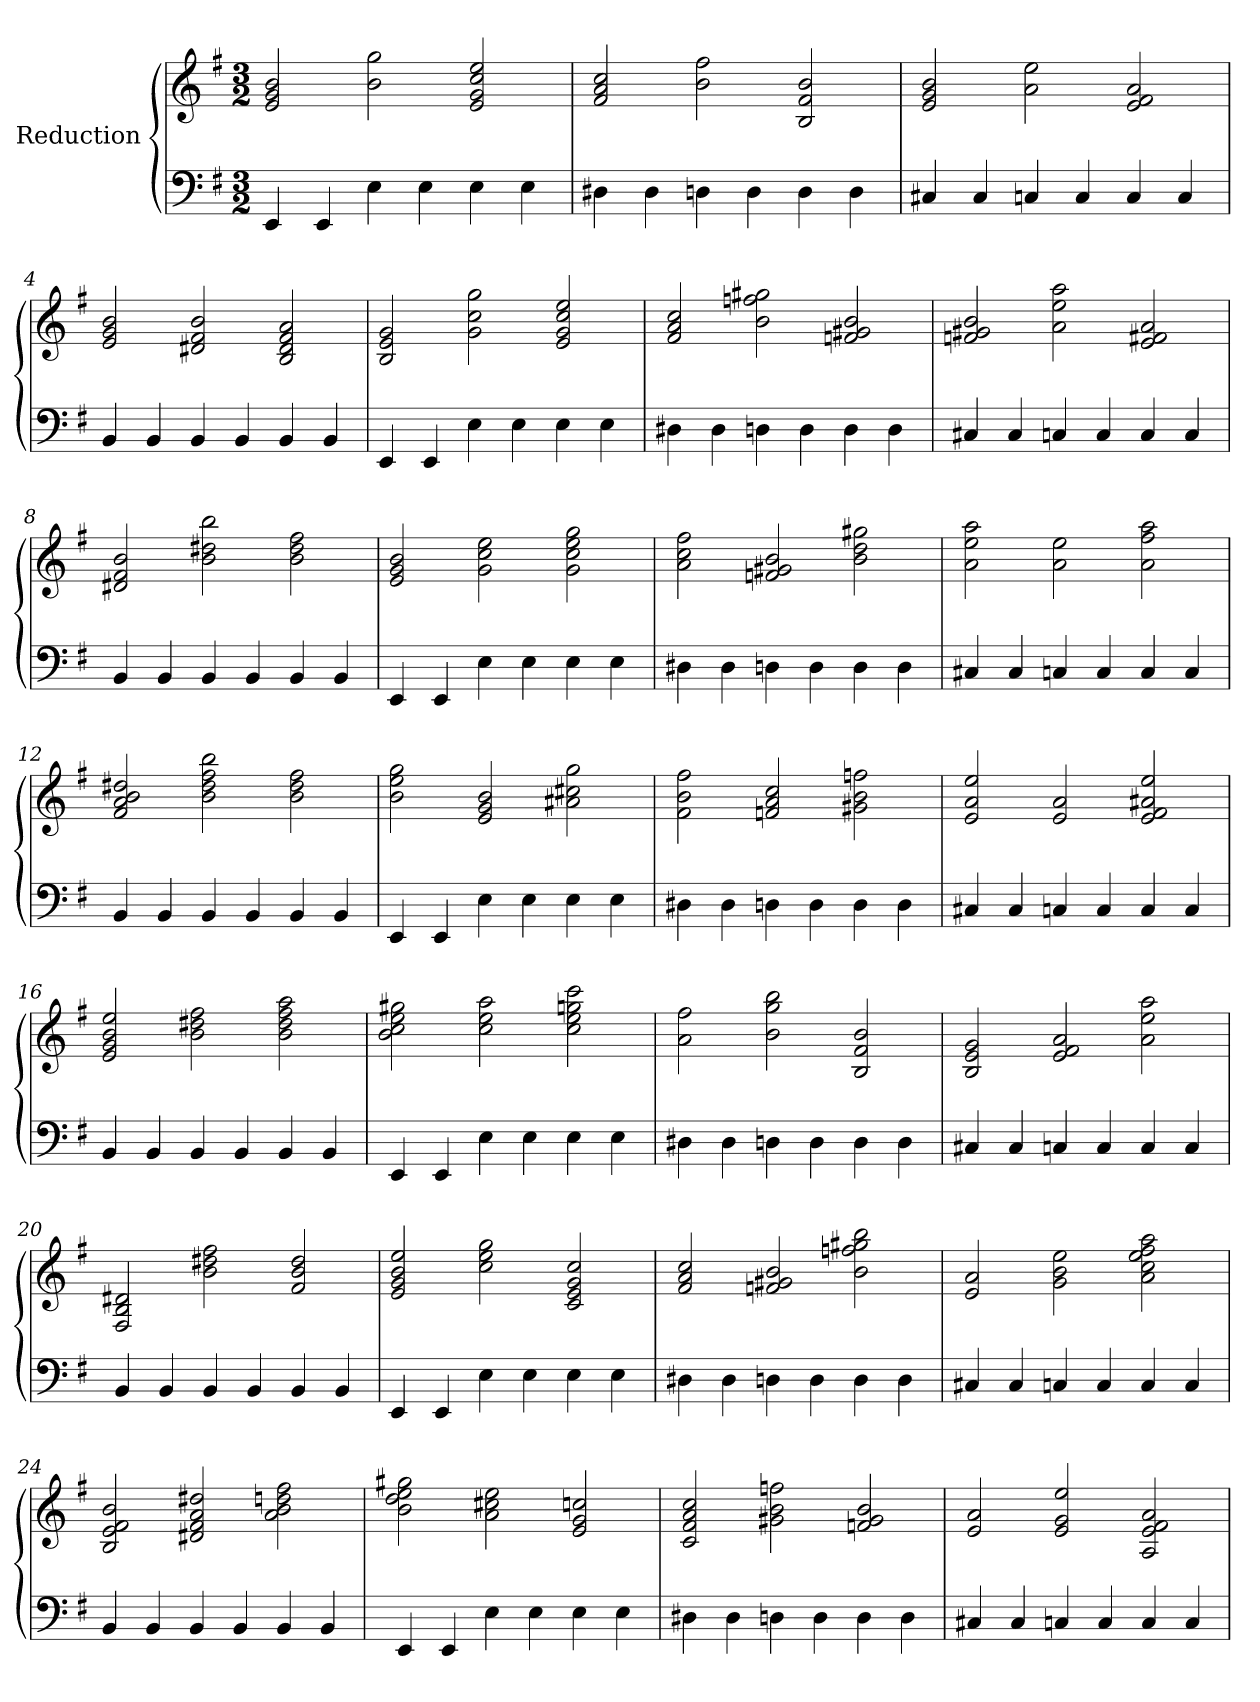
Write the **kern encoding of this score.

**kern	**kern
*part1	*part1
*staff2	*staff1
*I"Reduction	*
*clefF4	*clefG2
*k[f#]	*k[f#]
*M3/2	*M3/2
=1	=1
4EE/	2e/ 2g/ 2b/
4EE/	.
4E\	2b\ 2gg\
4E\	.
4E\	2e/ 2g/ 2cc/ 2ee/
4E\	.
=2	=2
4D#X\	2f#/ 2a/ 2cc/
4D#\	.
4Dn\	2b\ 2ff#\
4D\	.
4D\	2B/ 2f#/ 2b/
4D\	.
=3	=3
4C#X/	2e/ 2g/ 2b/
4C#/	.
4Cn/	2a\ 2ee\
4C/	.
4C/	2e/ 2f#/ 2a/
4C/	.
=4	=4
4BB/	2e/ 2g/ 2b/
4BB/	.
4BB/	2d#X/ 2f#/ 2b/
4BB/	.
4BB/	2B/ 2d#/ 2f#/ 2a/
4BB/	.
!!LO:LB:g=z
=5	=5
4EE/	2B/ 2e/ 2g/
4EE/	.
4E\	2g\ 2cc\ 2gg\
4E\	.
4E\	2e/ 2g/ 2cc/ 2ee/
4E\	.
=6	=6
4D#X\	2f#/ 2a/ 2cc/
4D#\	.
4Dn\	2b\ 2ffn\ 2gg#X\
4D\	.
4D\	2fn/ 2g#X/ 2b/
4D\	.
=7	=7
4C#X/	2fn/ 2g#X/ 2b/
4C#/	.
4Cn/	2a\ 2ee\ 2aa\
4C/	.
4C/	2e/ 2f#X/ 2a/
4C/	.
=8	=8
4BB/	2d#X/ 2f#/ 2b/
4BB/	.
4BB/	2b\ 2dd#X\ 2bb\
4BB/	.
4BB/	2b\ 2dd#\ 2ff#\
4BB/	.
!!LO:LB:g=z
=9	=9
4EE/	2e/ 2g/ 2b/
4EE/	.
4E\	2g\ 2cc\ 2ee\
4E\	.
4E\	2g\ 2cc\ 2ee\ 2gg\
4E\	.
=10	=10
4D#X\	2a\ 2cc\ 2ff#\
4D#\	.
4Dn\	2fn/ 2g#X/ 2b/
4D\	.
4D\	2b\ 2dd\ 2gg#X\
4D\	.
=11	=11
4C#X/	2a\ 2ee\ 2aa\
4C#/	.
4Cn/	2a\ 2ee\
4C/	.
4C/	2a\ 2ff#\ 2aa\
4C/	.
=12	=12
4BB/	2f#/ 2a/ 2b/ 2dd#X/
4BB/	.
4BB/	2b\ 2dd#\ 2ff#\ 2bb\
4BB/	.
4BB/	2b\ 2dd#\ 2ff#\
4BB/	.
!!LO:LB:g=z
=13	=13
4EE/	2b\ 2ee\ 2gg\
4EE/	.
4E\	2e/ 2g/ 2b/
4E\	.
4E\	2a#X\ 2cc#X\ 2gg\
4E\	.
=14	=14
4D#X\	2f#\ 2b\ 2ff#\
4D#\	.
4Dn\	2fn/ 2a/ 2cc/
4D\	.
4D\	2g#X\ 2b\ 2ffn\
4D\	.
=15	=15
4C#X/	2e/ 2a/ 2ee/
4C#/	.
4Cn/	2e/ 2a/
4C/	.
4C/	2e/ 2f#/ 2a#X/ 2ee/
4C/	.
=16	=16
4BB/	2e/ 2g/ 2b/ 2ee/
4BB/	.
4BB/	2b\ 2dd#X\ 2ff#\
4BB/	.
4BB/	2b\ 2dd#\ 2ff#\ 2aa\
4BB/	.
!!LO:LB:g=z
=17	=17
4EE/	2b\ 2cc\ 2ee\ 2gg#X\
4EE/	.
4E\	2cc\ 2ee\ 2aa\
4E\	.
4E\	2cc\ 2ee\ 2ggn\ 2ccc\
4E\	.
=18	=18
4D#X\	2a\ 2ff#\
4D#\	.
4Dn\	2b\ 2gg\ 2bb\
4D\	.
4D\	2B/ 2f#/ 2b/
4D\	.
=19	=19
4C#X/	2B/ 2e/ 2g/
4C#/	.
4Cn/	2e/ 2f#/ 2a/
4C/	.
4C/	2a\ 2ee\ 2aa\
4C/	.
=20	=20
4BB/	2F#/ 2B/ 2d#X/
4BB/	.
4BB/	2b\ 2dd#X\ 2ff#\
4BB/	.
4BB/	2f#/ 2b/ 2dd#/
4BB/	.
!!LO:PB:g=z
=21	=21
4EE/	2e/ 2g/ 2b/ 2ee/
4EE/	.
4E\	2cc\ 2ee\ 2gg\
4E\	.
4E\	2c/ 2e/ 2g/ 2cc/
4E\	.
=22	=22
4D#X\	2f#/ 2a/ 2cc/
4D#\	.
4Dn\	2fn/ 2g#X/ 2b/
4D\	.
4D\	2b\ 2ffn\ 2gg#X\ 2bb\
4D\	.
=23	=23
4C#X/	2e/ 2a/
4C#/	.
4Cn/	2g\ 2b\ 2ee\
4C/	.
4C/	2a\ 2cc\ 2ee\ 2ff#\ 2aa\
4C/	.
=24	=24
4BB/	2B/ 2e/ 2f#/ 2b/
4BB/	.
4BB/	2d#X/ 2f#/ 2a/ 2dd#X/
4BB/	.
4BB/	2a\ 2b\ 2ddn\ 2ff#\
4BB/	.
!!LO:LB:g=z
=25	=25
4EE/	2b\ 2dd\ 2ee\ 2gg#X\
4EE/	.
4E\	2a\ 2cc#X\ 2ee\
4E\	.
4E\	2e/ 2g/ 2ccn/
4E\	.
=26	=26
4D#X\	2c/ 2f#/ 2a/ 2cc/
4D#\	.
4Dn\	2g#X\ 2b\ 2ffn\
4D\	.
4D\	2fn/ 2g#/ 2b/
4D\	.
=27	=27
4C#X/	2e/ 2a/
4C#/	.
4Cn/	2e/ 2g/ 2ee/
4C/	.
4C/	2A/ 2e/ 2f#/ 2a/
4C/	.
=	=
*-	*-
